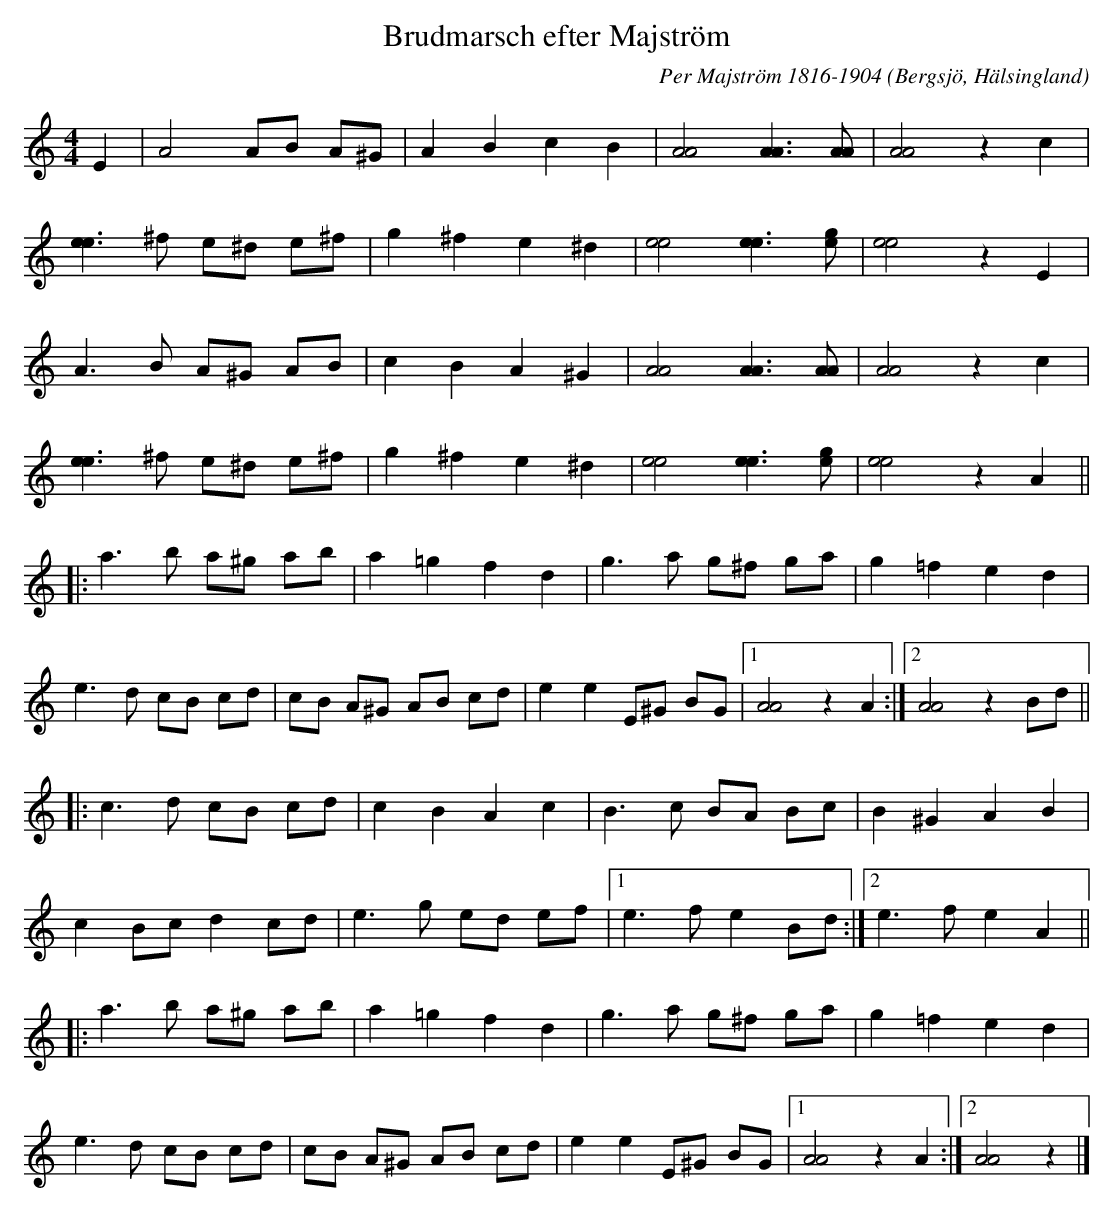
X:1
T:Brudmarsch efter Majström
C:Per Majström 1816-1904
O:Bergsjö, Hälsingland
M:4/4
L:1/8
K:Amin
E2 | A4 AB A^G | A2B2c2B2 | [AA]4 [AA]3[AA] | [AA]4z2c2 |
[ee]3^f e^d e^f | g2^f2e2^d2 | [ee]4 [ee]3[eg] | [ee]4z2E2 |
A3B A^G AB | c2B2A2^G2 | [AA]4 [AA]3[AA] | [AA]4z2c2 |
[ee]3^f e^d e^f | g2^f2e2^d2 | [ee]4 [ee]3[eg] | [ee]4z2A2 ||
|: a3b a^g ab | a2=g2f2d2 | g3a g^f ga | g2=f2e2d2 |
e3d cB cd | cB A^G AB cd | e2e2E^G BG |1 [AA]4z2A2 :|2 [AA]4z2Bd ||
|: c3d cB cd | c2B2A2c2 | B3c BA Bc | B2^G2A2B2 |
c2Bc d2cd | e3g ed ef |1 e3fe2Bd :|2 e3fe2A2 ||
|: a3b a^g ab | a2=g2f2d2 | g3a g^f ga | g2=f2e2d2 |
e3d cB cd | cB A^G AB cd | e2e2E^G BG |1 [AA]4z2A2 :|2 [AA]4z2 |]
